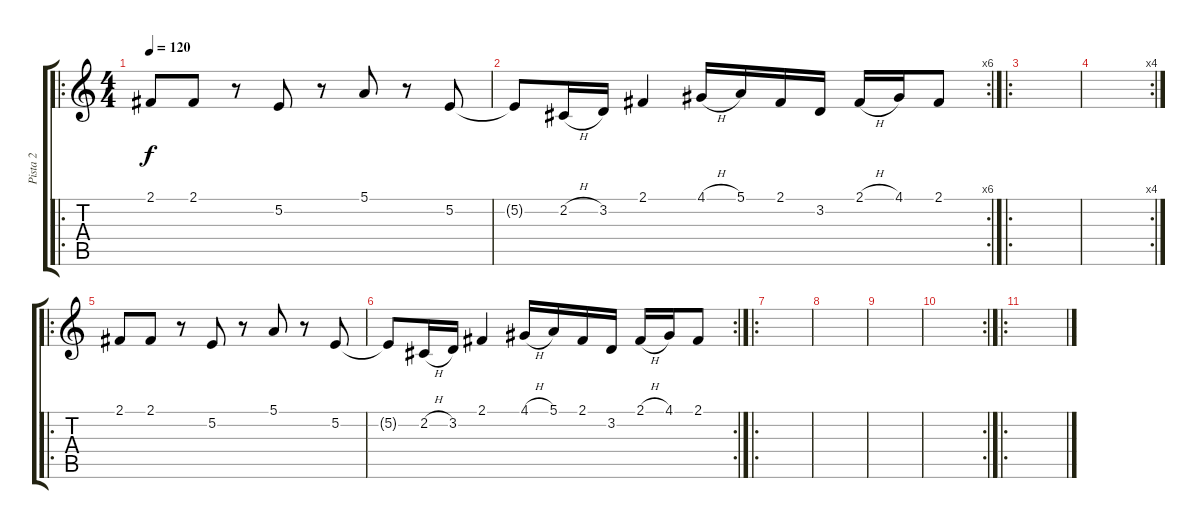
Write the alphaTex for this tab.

\track ("Pista 2" "Pista 2") {instrument lead1square}
\staff {score tabs}
\tuning (E4 B3 G3 D3 A2 E2) {hide}
\ro
\ts (4 4)
\tempo 120
\clef g2
\ks c
2.1.8{dy f} 2.1.8 r.8 5.2.8 r.8 5.1.8 r.8 5.2.8 |
\rc 6
5.2{t}.8 2.2{h}.16 3.2.16 2.1.4 4.1{h}.16 5.1.16 2.1.16 3.2.16 2.1{h}.16 4.1.16 2.1.8 |
\ro
|
\rc 4
|
\ro
2.1.8 2.1.8 r.8 5.2.8 r.8 5.1.8 r.8 5.2.8 |
\rc 2
5.2{t}.8 2.2{h}.16 3.2.16 2.1.4 4.1{h}.16 5.1.16 2.1.16 3.2.16 2.1{h}.16 4.1.16 2.1.8 |
\ro
|
|
|
\rc 2
|
\ro
